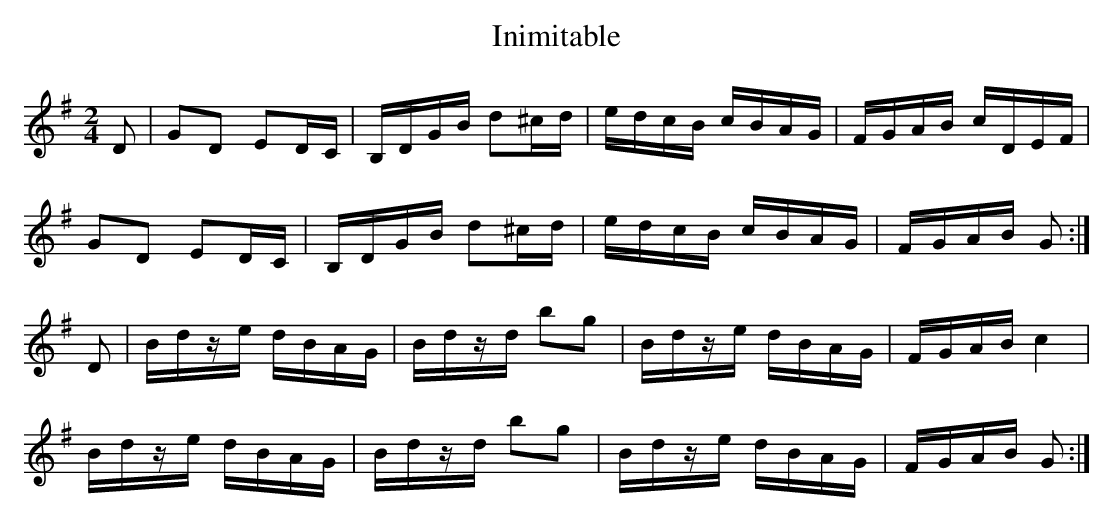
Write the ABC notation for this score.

X:1
T:Inimitable
M:2/4
L:1/16
K:G
D2 | G2D2 E2DC | B,DGB d2^cd | edcB cBAG | FGAB cDEF |
     G2D2 E2DC | B,DGB d2^cd | edcB cBAG | FGAB G2  :|
D2 | Bdze dBAG | Bdzd  b2g2  | Bdze dBAG | FGAB c4   |
     Bdze dBAG | Bdzd  b2g2  | Bdze dBAG | FGAB G2  :|
